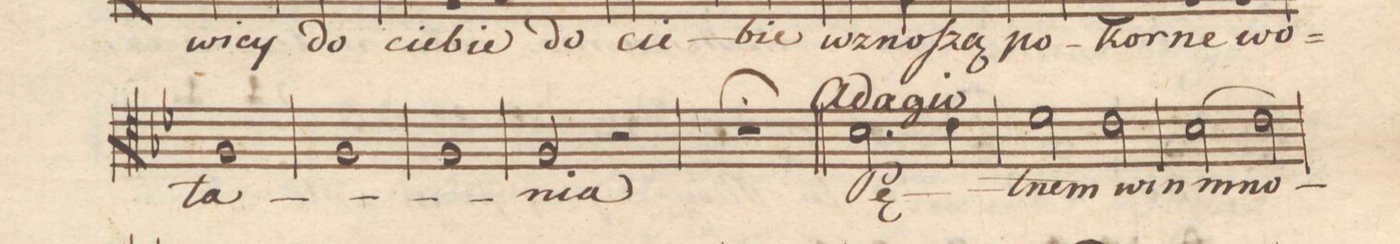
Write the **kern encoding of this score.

**kern	**text	**dynam
*I"Tenore	*	*
*clefC4	*	*
*k[b-e-]	*	*
*met(c)	*	*
*M4/4	*	*
1F/	-ła-	.
=59	=59	=59
1F/	.	.
=60	=60	=60
1F/	.	.
=61	=61	=61
2F/	-nia	.
2r	.	.
=62	=62	=62
1r;	.	.
=63||	=63||	=63||
2.B-\	Pę-	.
4c\	.	.
=64	=64	=64
2d\	-tnem	.
2c\	win	.
=65	=65	=65
(2B-\	mno-	.
2c\)	.	.
=66	=66	=66
*-	*-	*-
